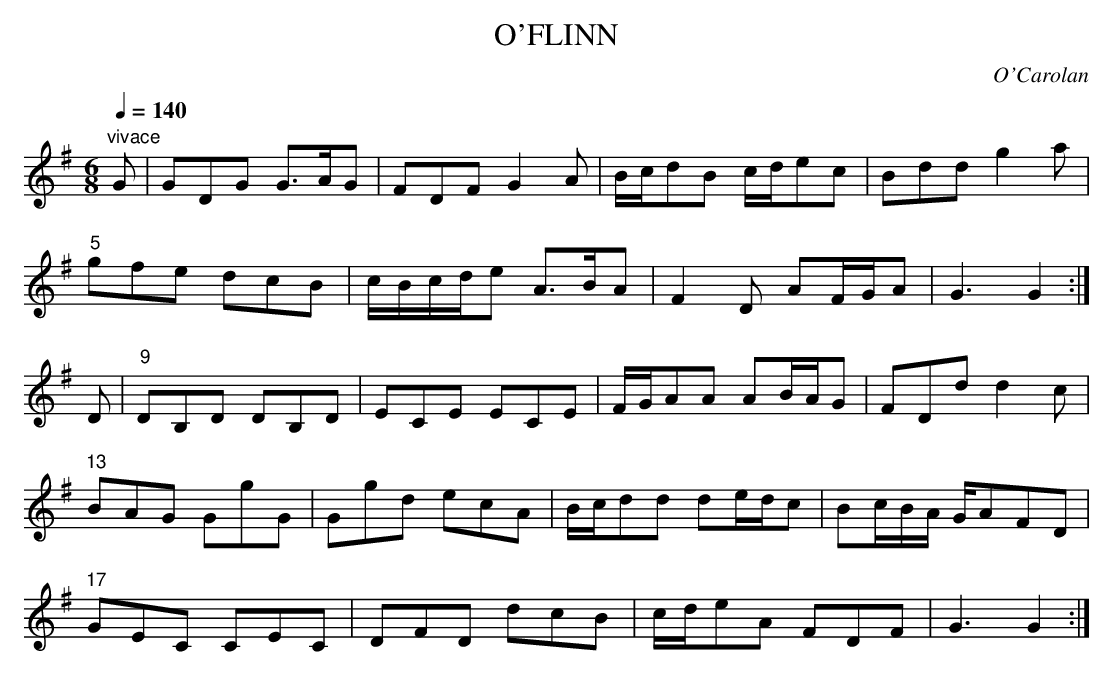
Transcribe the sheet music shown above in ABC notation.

X:1
T:O'FLINN
C:O'Carolan
So surly a dog would let nobody in!" (< O'Neill's
"Irish Minstrels and Musicians" p.73) Not one of The
Bard's favorite people!
Q:1/4=140
M:6/8
L:1/8
K:G
"vivace"
G|GDG G>AG|FDF G2A|B/c/dB c/d/ec|Bdd g2a|
"5"gfe dcB|c/B/c/d/e A>BA|F2D AF/G/A|G3 G2:|
D|"9"DB,D DB,D|ECE ECE|F/G/AA AB/A/G|FDd d2c|
"13"BAG GgG|Ggd ecA|B/c/dd de/d/c|Bc/B/A/ G/AFD|
"17"GEC CEC|DFD dcB|c/d/eA FDF|G3 G2:|
